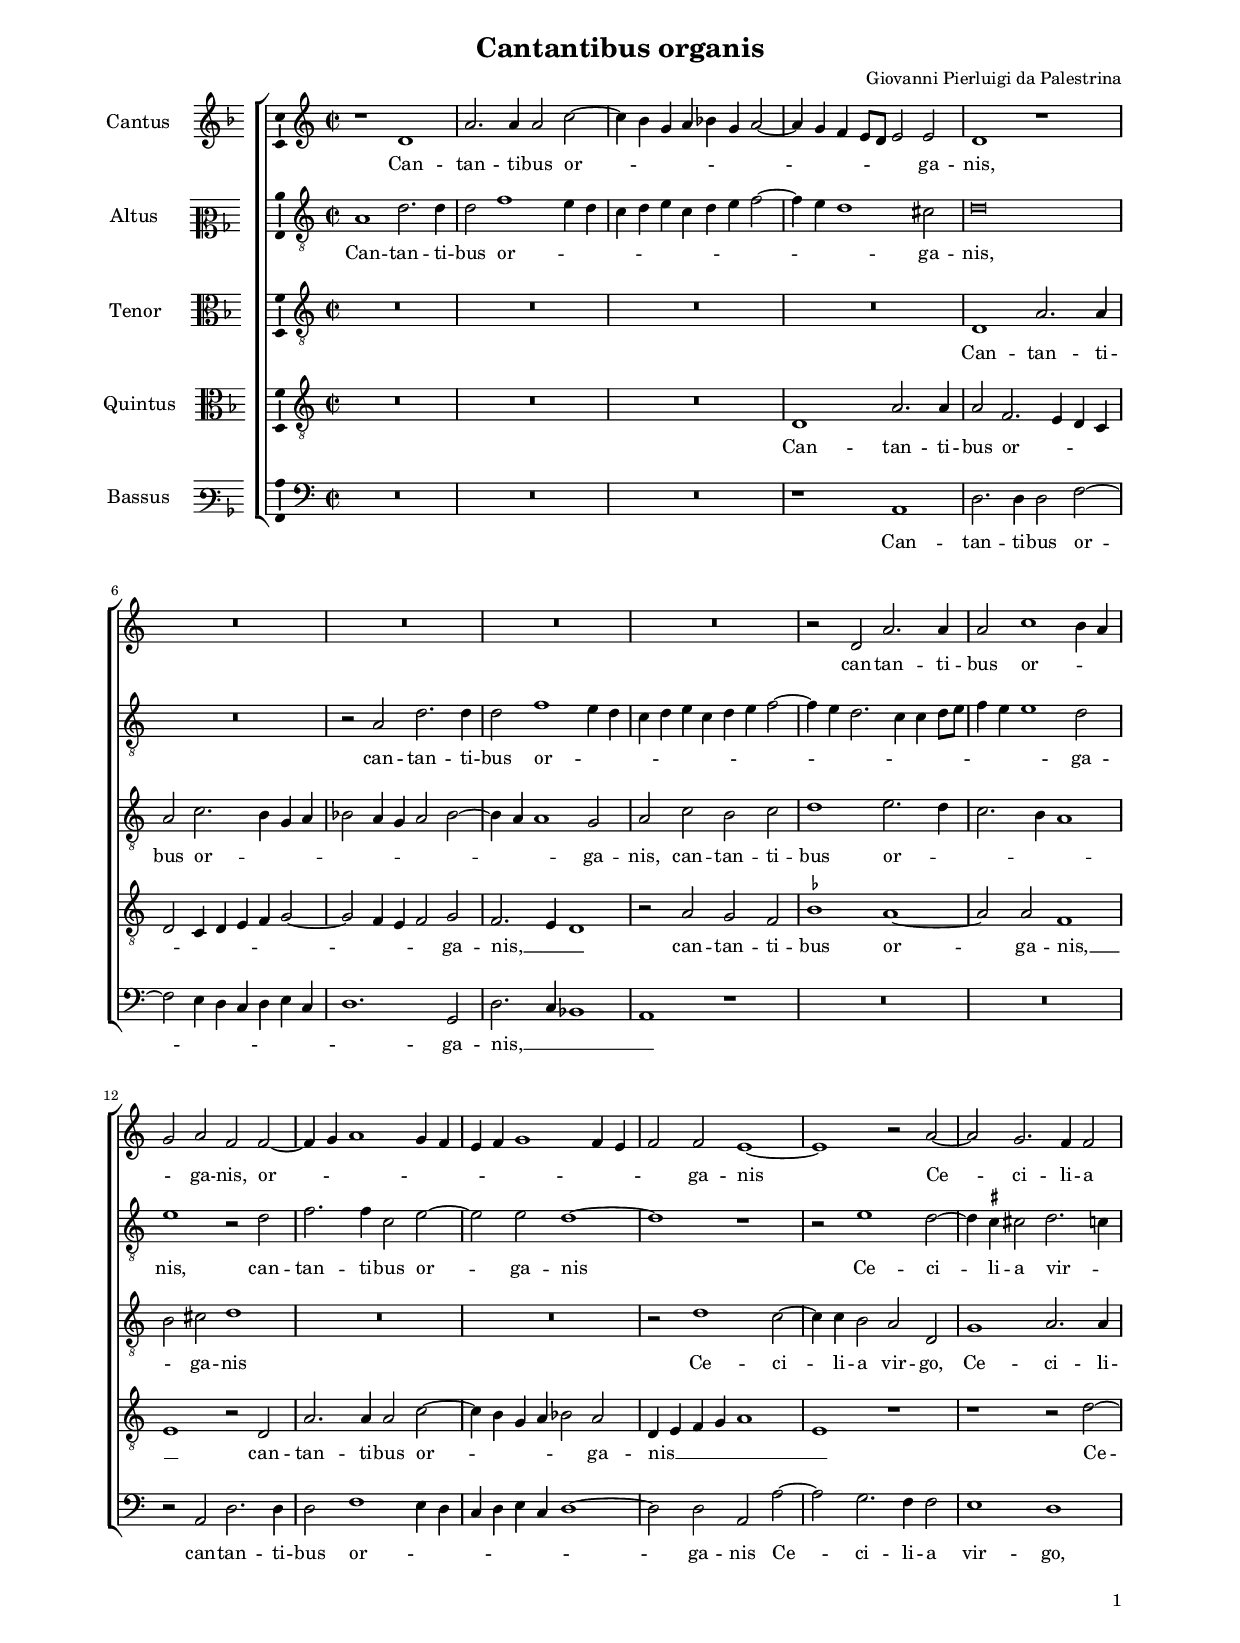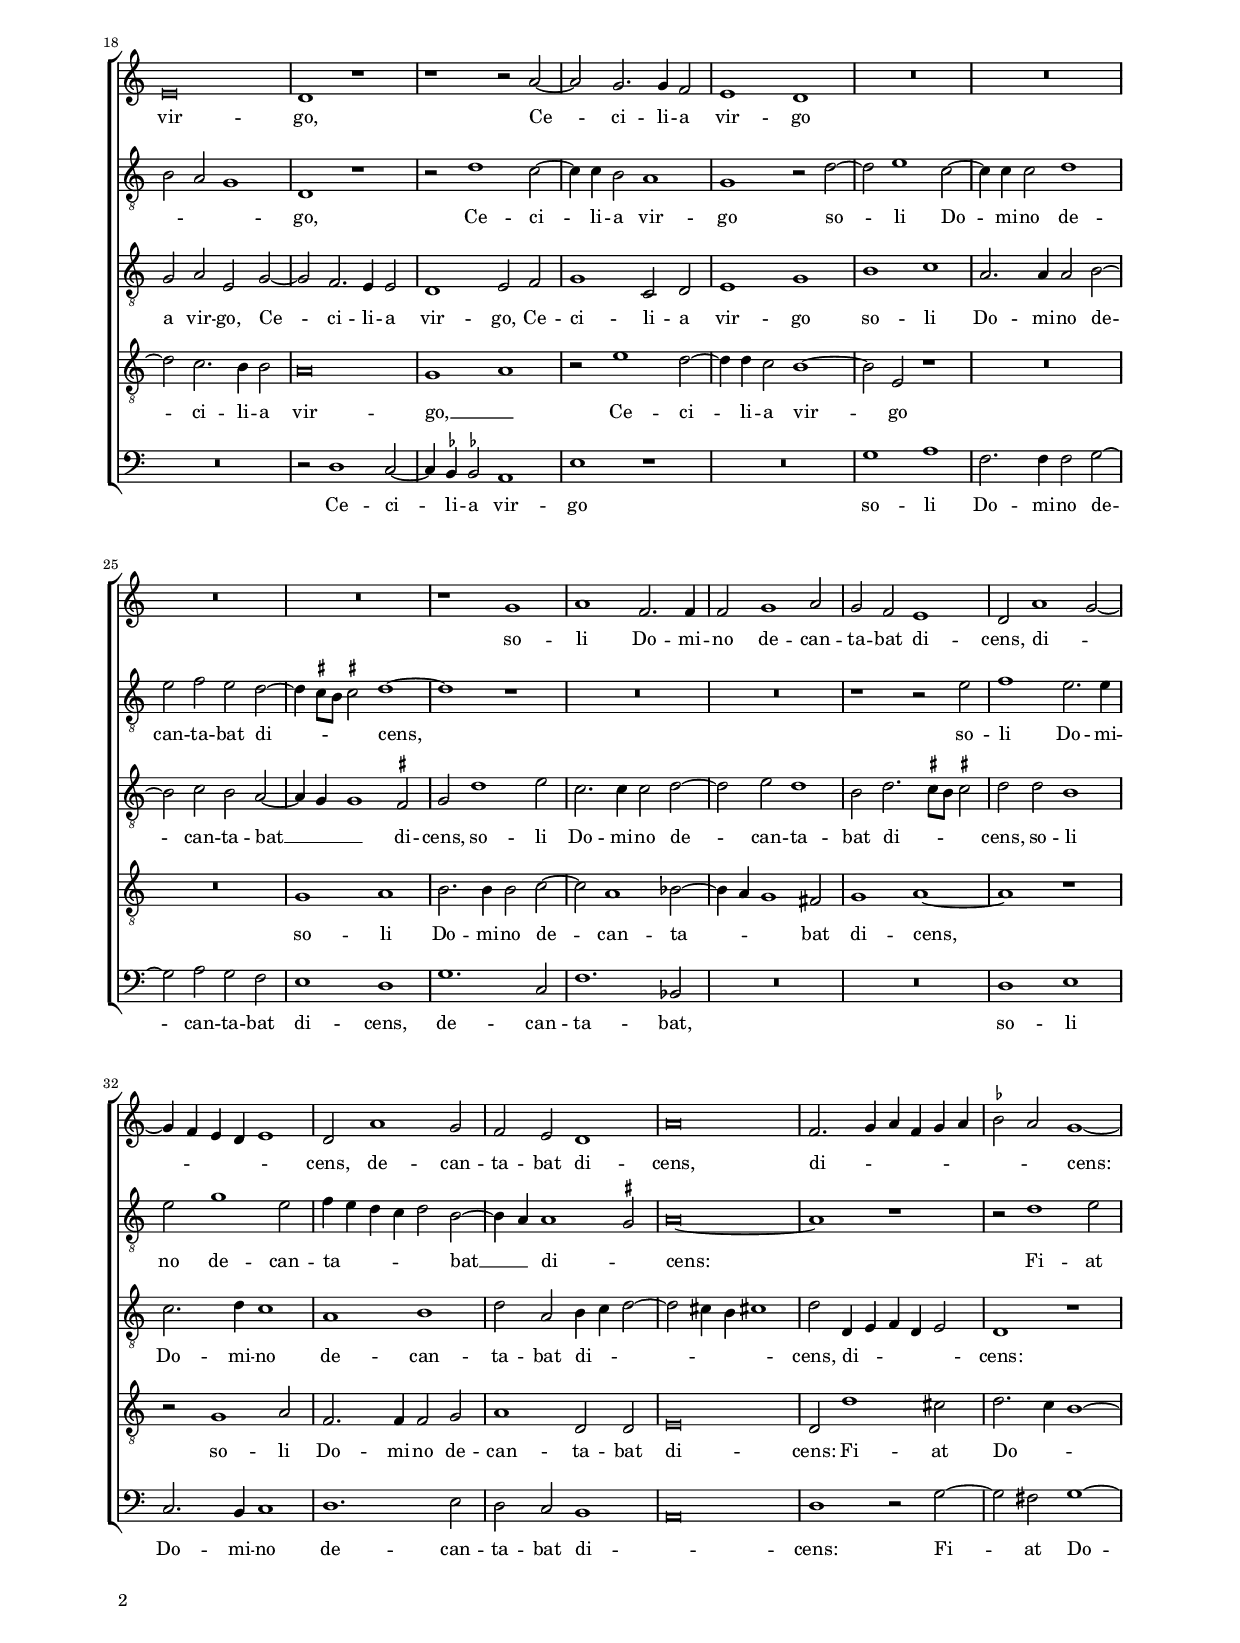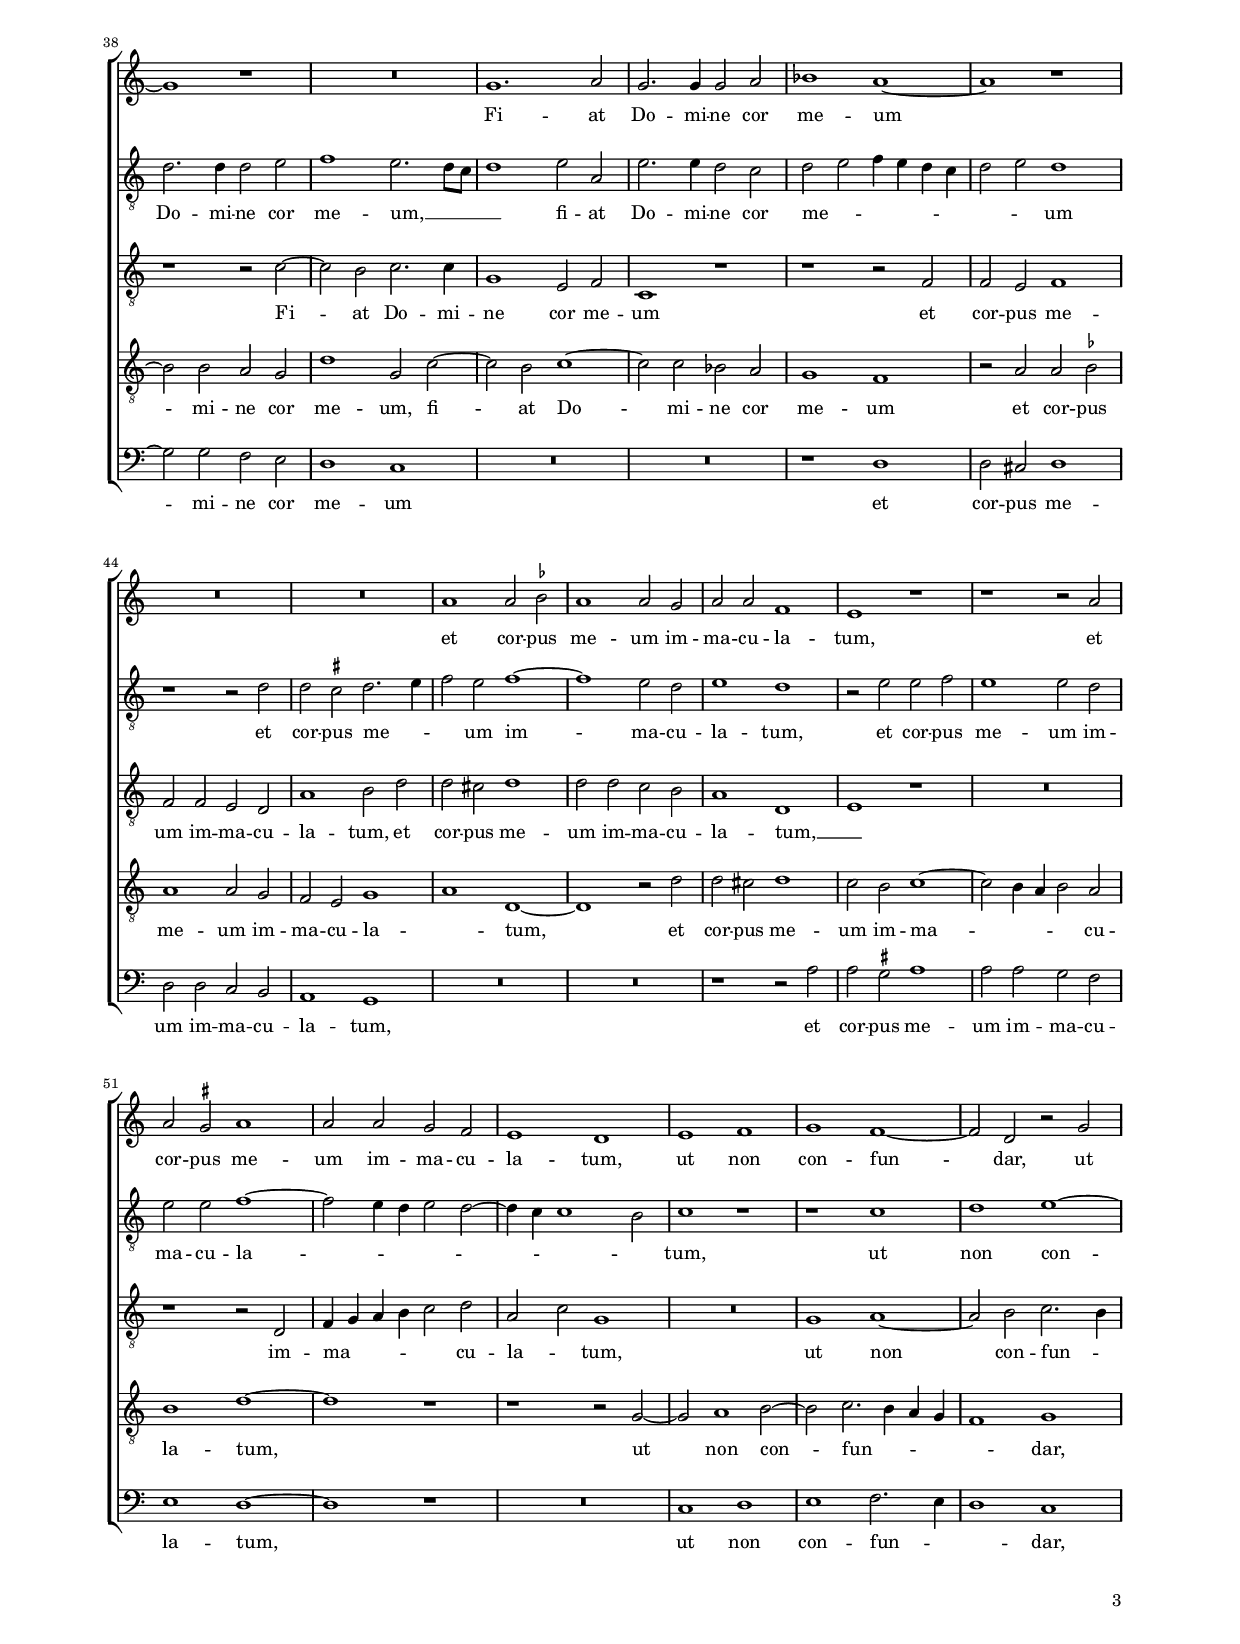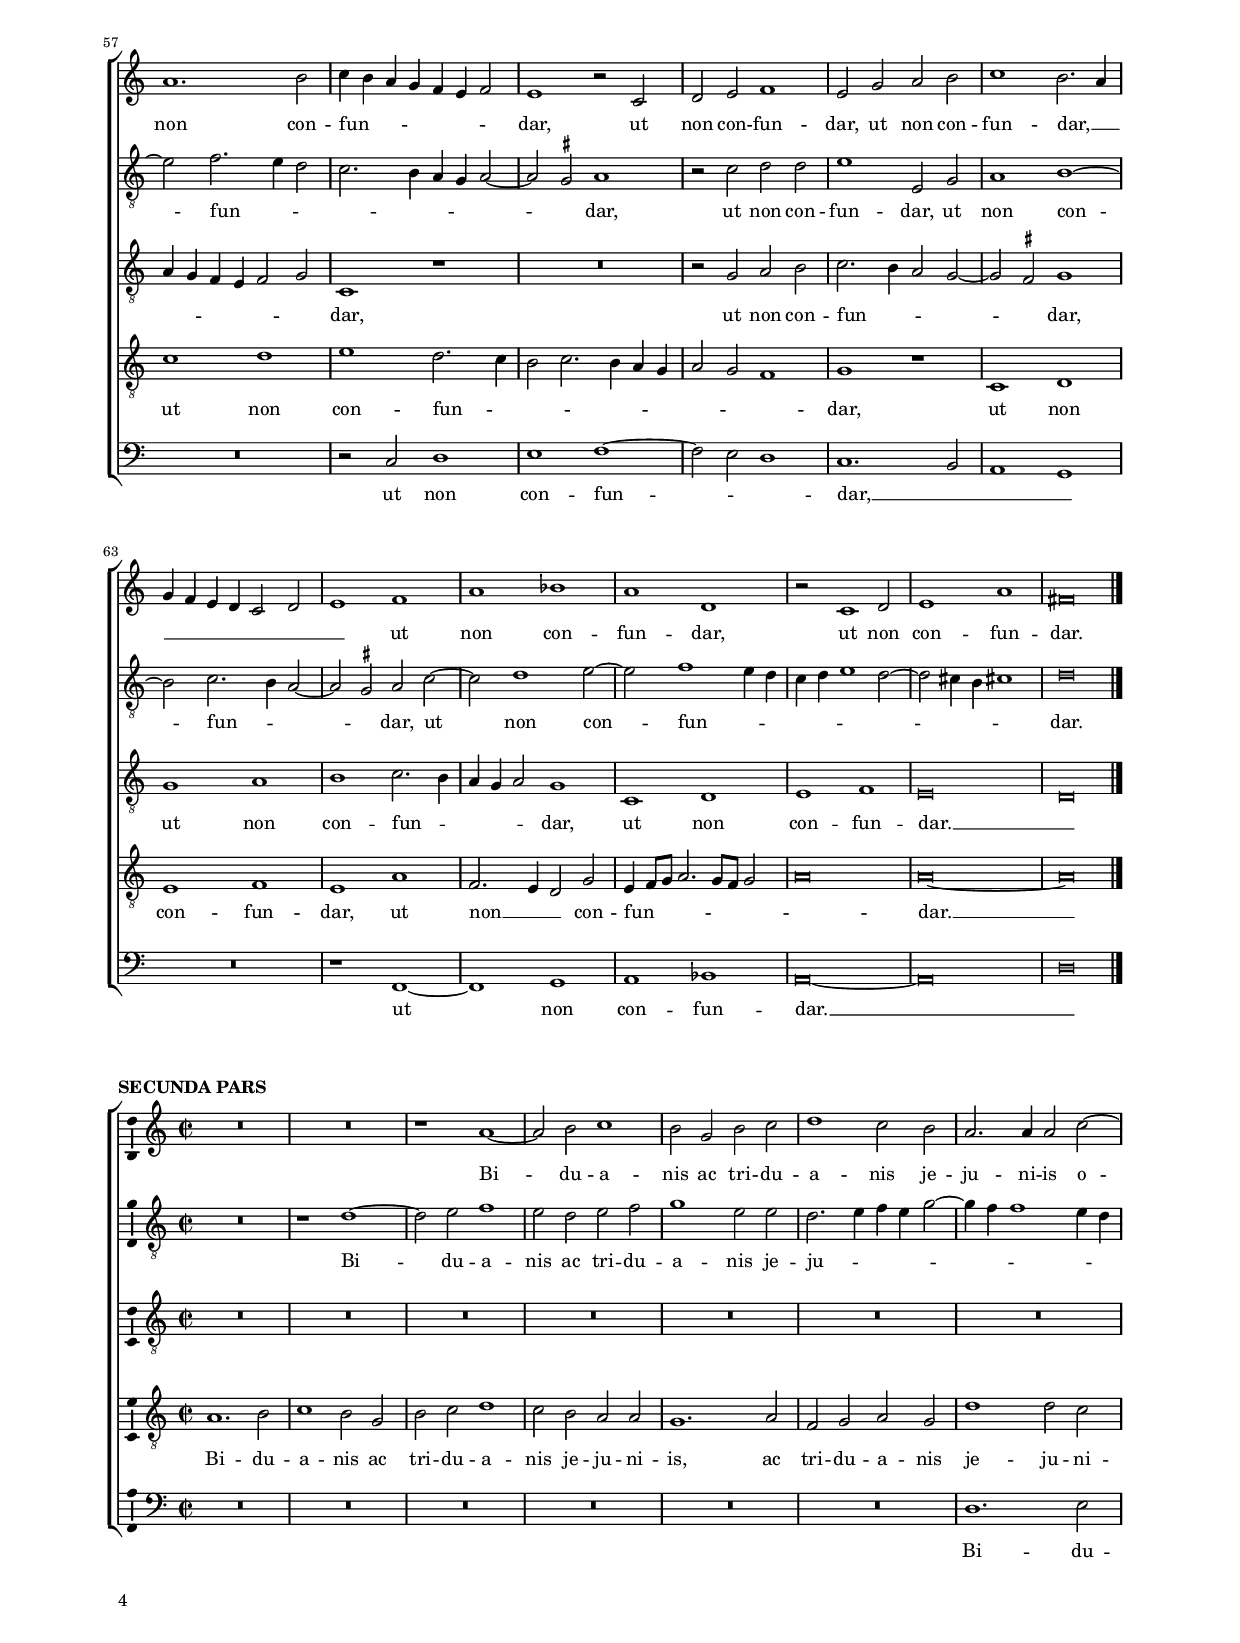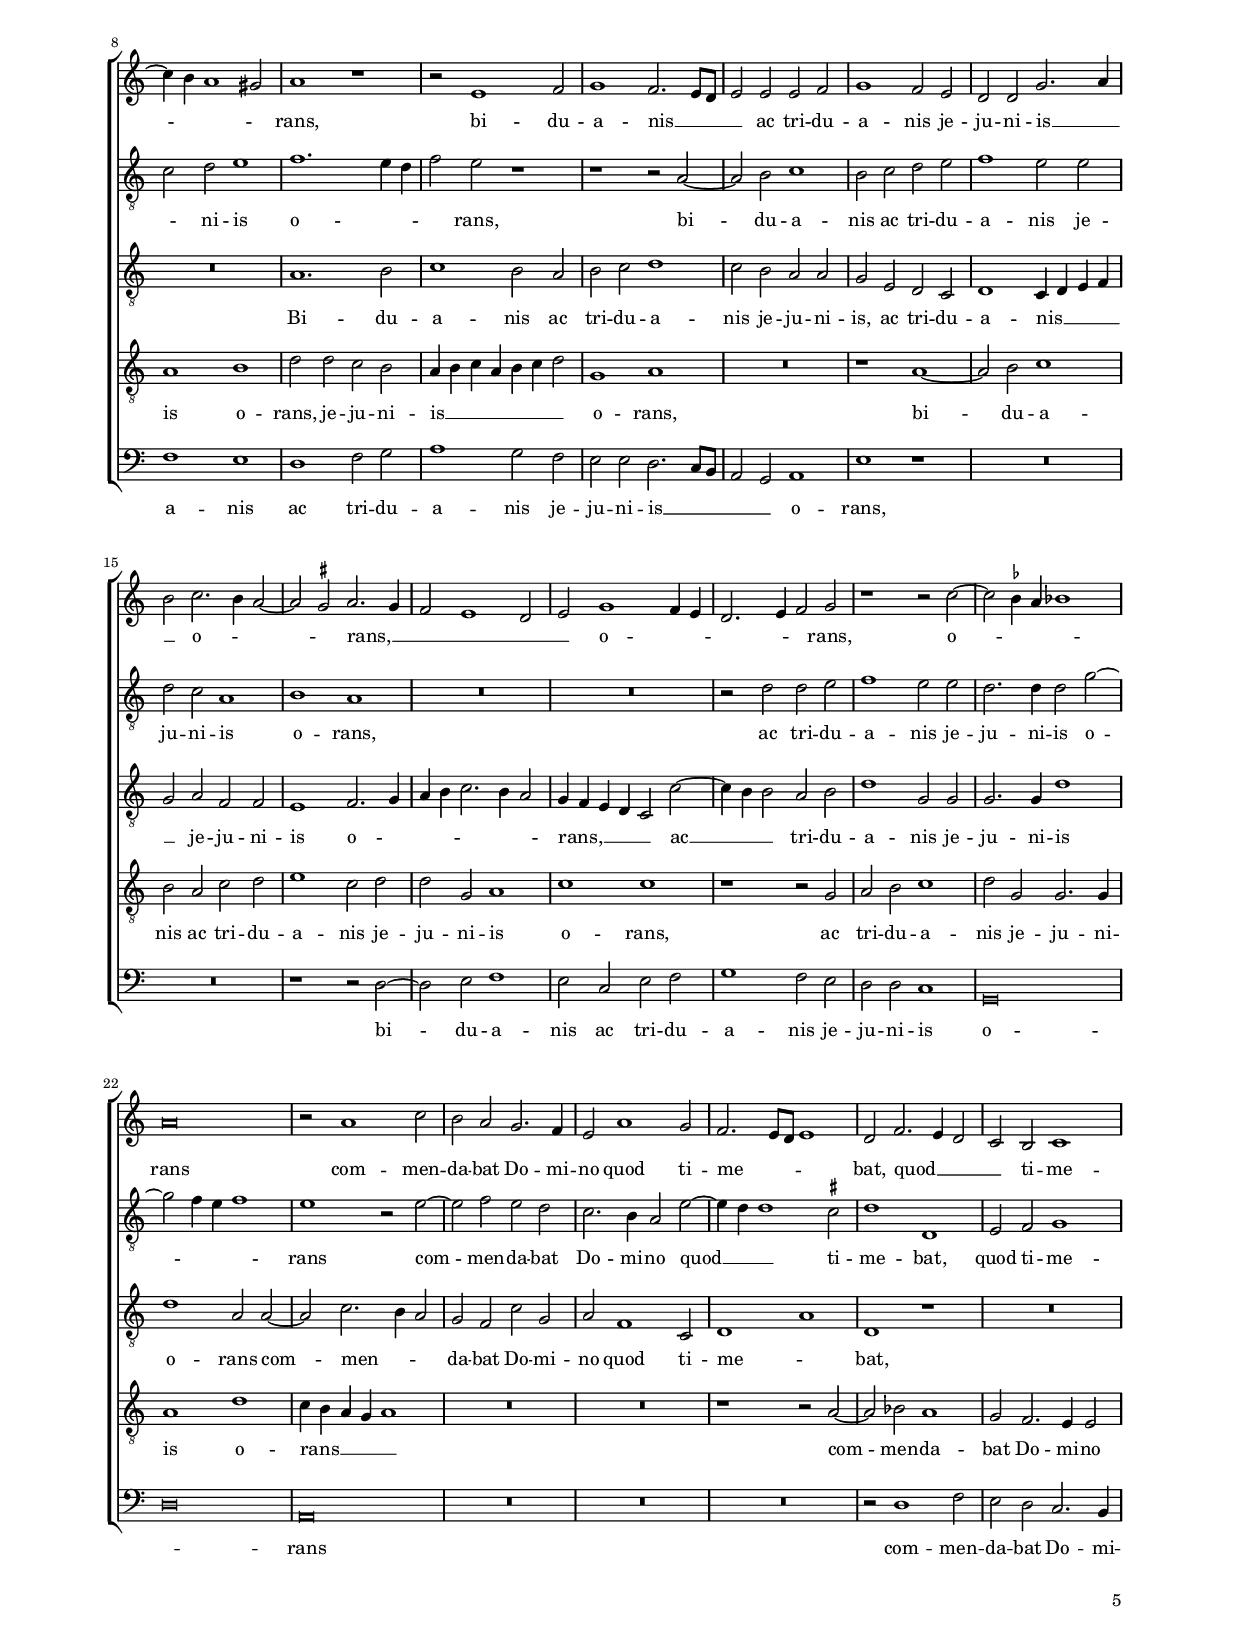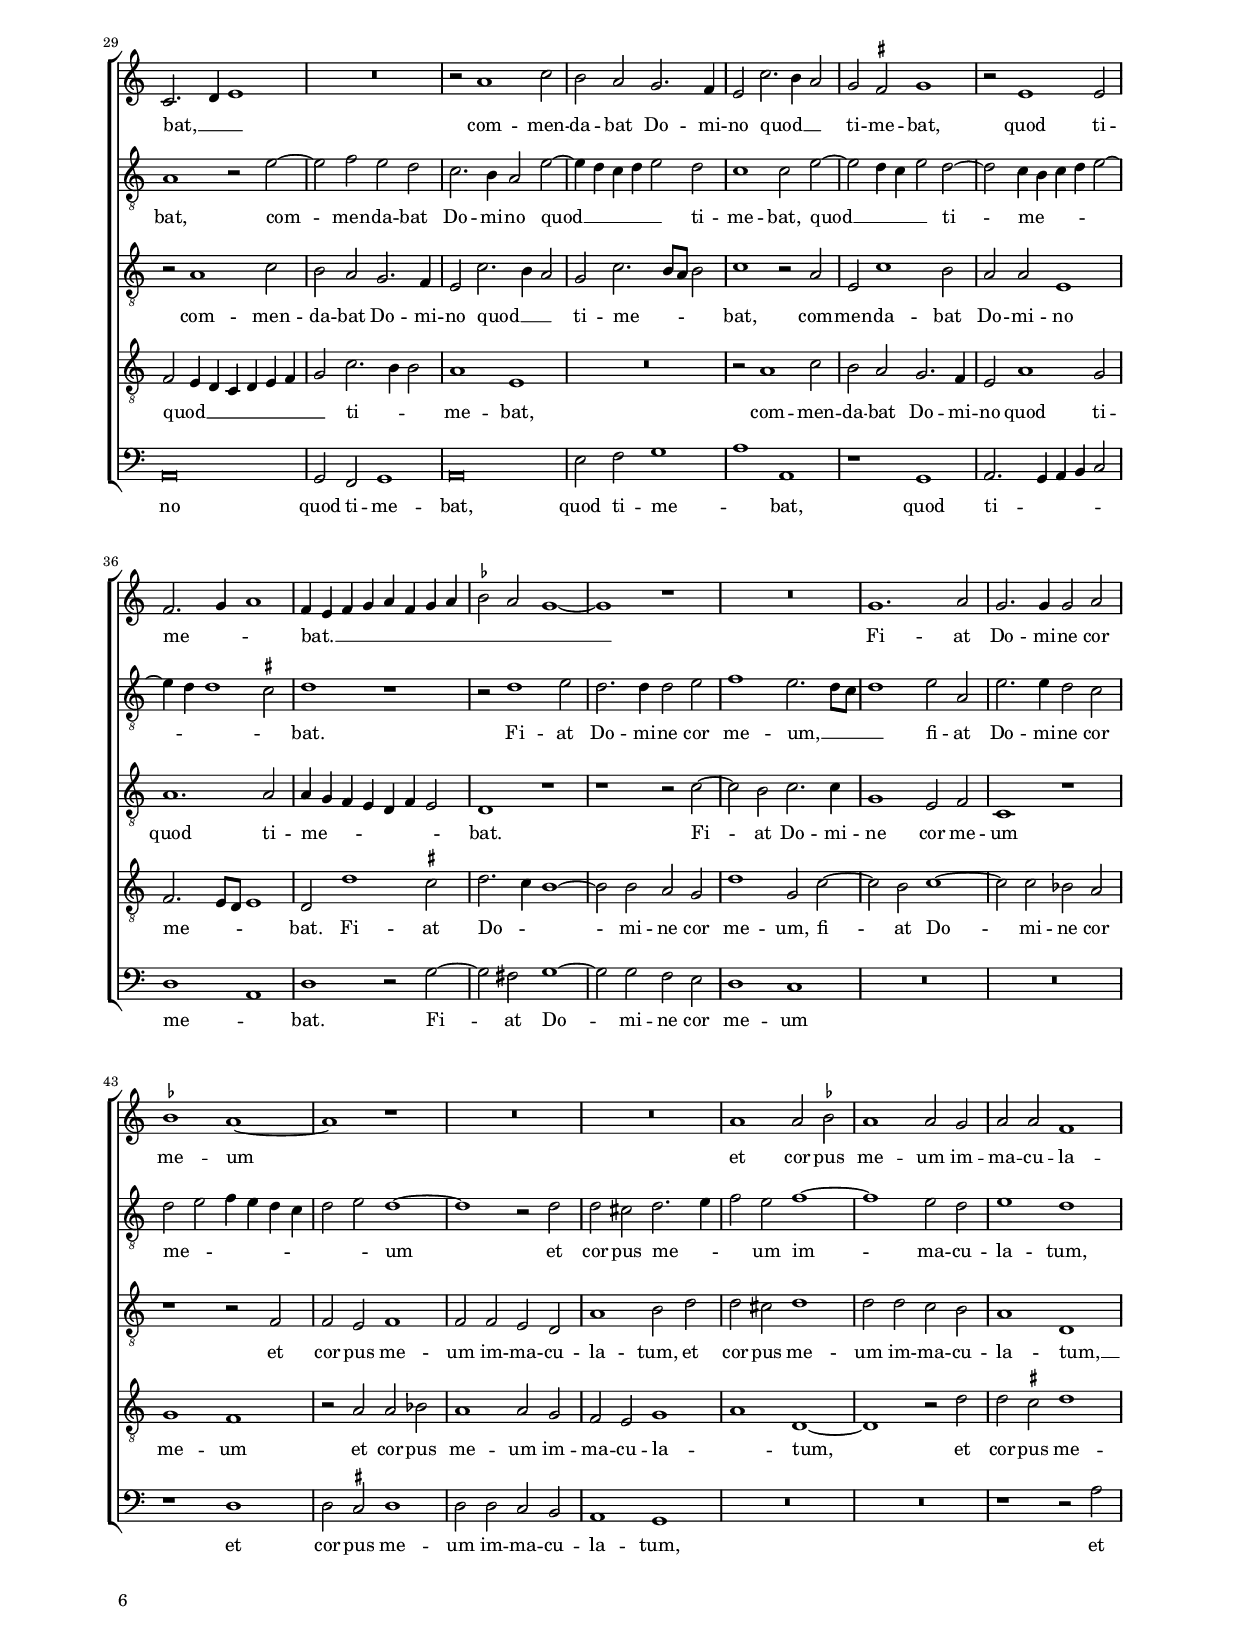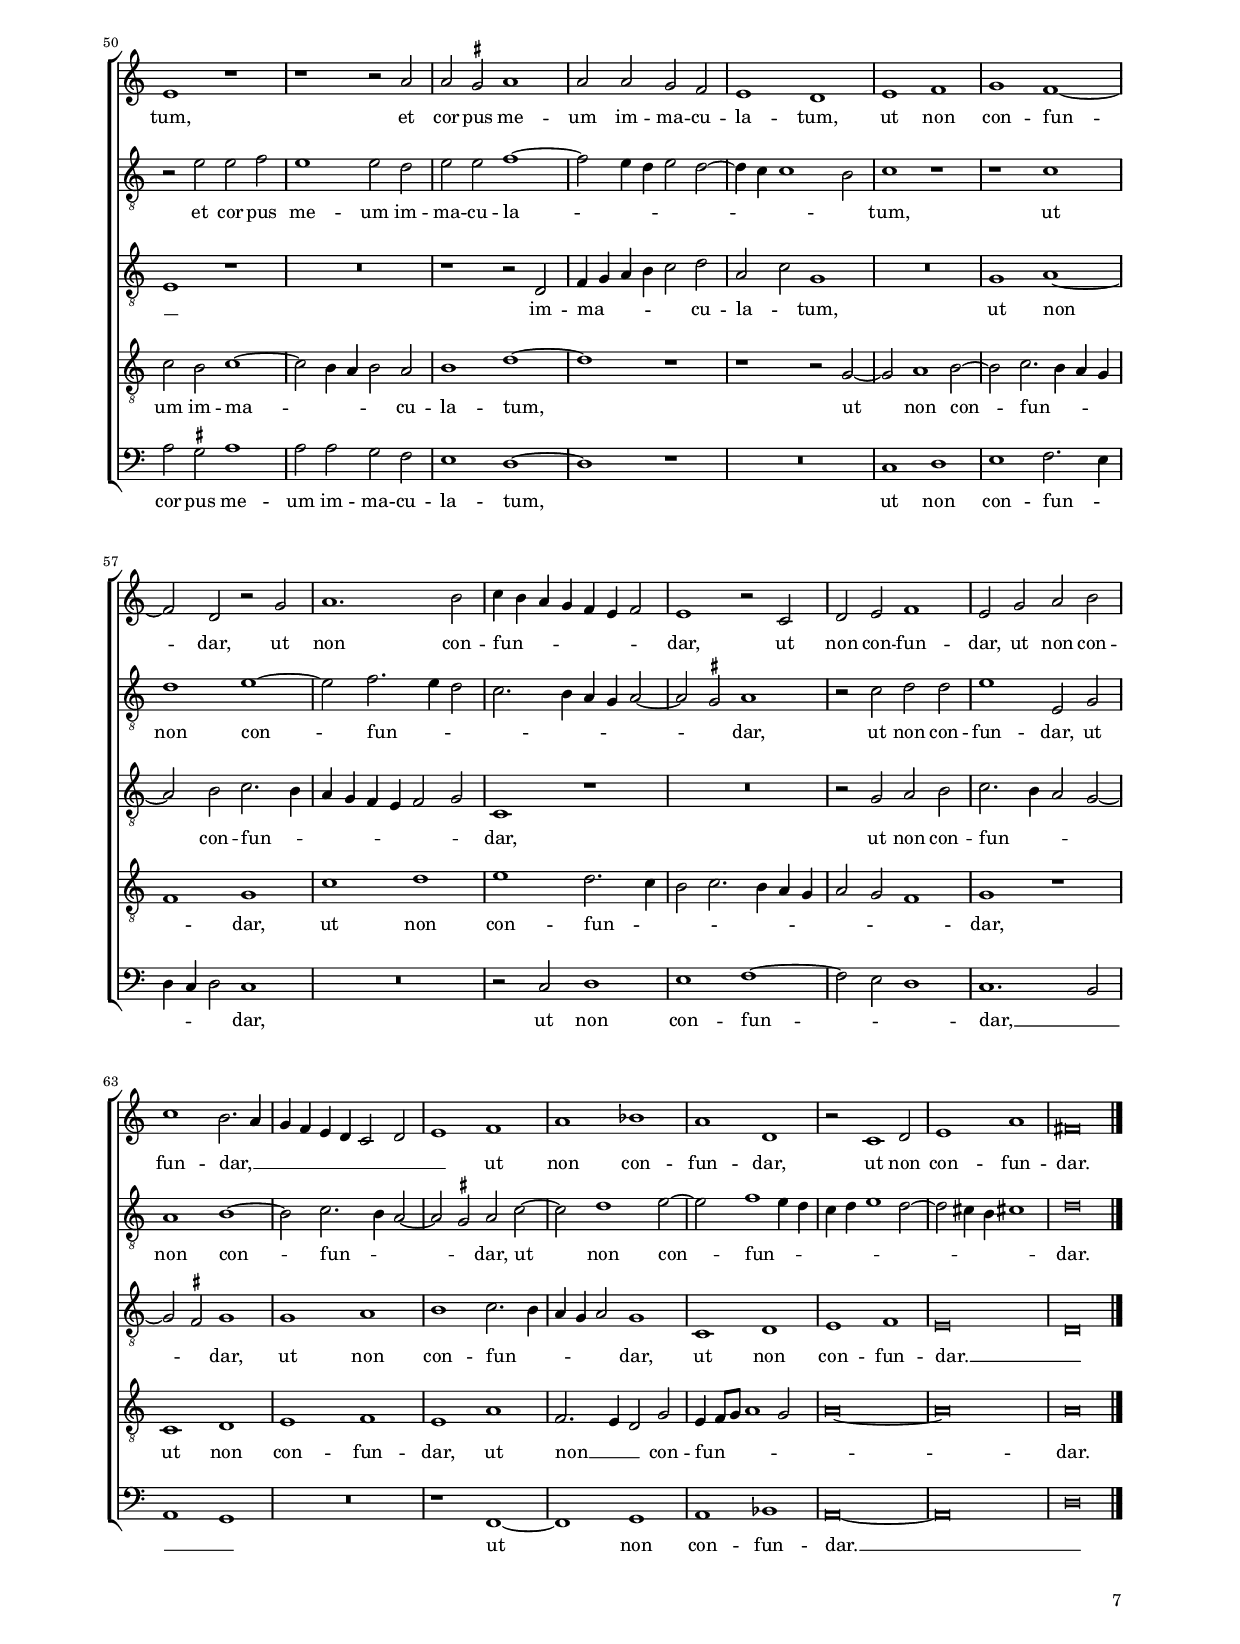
\header
{
  title="Cantantibus organis"
  composer="Giovanni Pierluigi da Palestrina"
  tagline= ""
}

\version "2.20.0"
\language deutsch
#(set-global-staff-size 15)
% #(set-default-paper-size "letter")
#(ly:set-option 'point-and-click #f)

	
	ficta = { \once \set suggestAccidentals = ##t }
	
	forget = #(define-music-function (music) (ly:music?) #{
		\accidentalStyle forget
		$music
		\accidentalStyle default
		#})
	

\paper
	{
	top-margin = 1.8 \cm
	bottom-margin = 1.2 \cm
	left-margin = 2 \cm
	right-margin = 2 \cm
	ragged-bottom = ##f
	ragged-last-bottom = ##t
	print-page-number = ##f
	score-system-spacing = #'((basic-distance . 16) (minimum-distance . 14) (padding . 5) (strechability . 150))
	system-system-spacing = #'((basic-distance . 16) (minimum-distance . 14) (padding . 5) (strechability . 150))
    oddFooterMarkup=\markup   \fill-line { "" \fromproperty #'page:page-number-string }
    evenFooterMarkup=\markup  \fill-line { \fromproperty #'page:page-number-string "" }
    last-bottom-spacing = #'((basic-distance . 12) (minimum-distance . 7) (padding . 4))
	systems-per-page = 3
	page-count = 7
%	min-systems-per-page = 3
	}

global = {
    % \set Staff.autoBeaming = ##f
	\key f \major
	\time 2/2 \set Score.measureLength = #(ly:make-moment 2/1)
    \set Score.tempoHideNote = ##t
    \tempo 2 = 90
    \skip 1*2*69 \bar "|."
	}
	

incipitcantus = \markup { \score {
	{
	\set Staff.instrumentName = \markup { \fontsize #1 "Cantus" }
	\key f \major
	\clef violin
	s4 \bar ""
	}
	\layout  {
	raggedright = ##t
	indent = 1.8 \cm
	line-width = 2.5 \cm
	\context { \Staff \remove Time_signature_engraver }
	\override Staff.Clef.Y-extent = #'(0 . 0)
	}} \hspace #1 }
      
      
incipitaltus = \markup { \score {
	{
	\set Staff.instrumentName = \markup { \fontsize #1 "Altus" }
	\key f \major
	\clef mezzosoprano
	s4 \bar ""
	}
	\layout  {
	raggedright = ##t
	indent = 1.8 \cm
	line-width = 2.5 \cm
	\context { \Staff \remove Time_signature_engraver }
	\override Staff.Clef.Y-extent = #'(0 . 0)
	}} \hspace #1 }


incipittenor = \markup { \score {
	{
	\set Staff.instrumentName = \markup { \fontsize #1 "Tenor" }
	\key f \major
	\clef alto
	s4 \bar ""
	}
	\layout  {
	raggedright = ##t
	indent = 1.8 \cm
	line-width = 2.5 \cm
	\context { \Staff \remove Time_signature_engraver }
	\override Staff.Clef.Y-extent = #'(0 . 0)
	}} \hspace #1 }
      
      
incipitquintus = \markup { \score {
	{
	\set Staff.instrumentName = \markup { \fontsize #1 "Quintus" }
	\key f \major
	\clef alto
	s4 \bar ""
	}
	\layout  {
	raggedright = ##t
	indent = 1.8 \cm
	line-width = 2.5 \cm
	\context { \Staff \remove Time_signature_engraver }
	\override Staff.Clef.Y-extent = #'(0 . 0)
	}} \hspace #1 }
      
      
incipitbassus = \markup { \score {
	{
	\set Staff.instrumentName = \markup { \fontsize #1 "Bassus" }
	\key f \major
	\clef varbaritone
	s4 \bar ""
	}
	\layout  {
	raggedright = ##t
	indent = 1.8 \cm
	line-width = 2.5 \cm
	\context { \Staff \remove Time_signature_engraver }
	\override Staff.Clef.Y-extent = #'(0 . 0)
	}} \hspace #1 }


cantus =  \relative c''
	{
	r1 g
	d'2. d4 d2 f~
	f4 e c d es c d2~
	d4 c b a8 g a2 a
%5
	g1 r |
	R\breve
	R\breve
	R\breve
	R\breve
%10
	r2 g d'2. d4 |
	d2 f1 e4 d
	c2 d b b~
	b4 c d1 c4 b
	a4 b c1 b4 a
%15
	b2 b a1~ |
	a1 r2 d~
	d2 c2. b4 b2
	a\breve
	g1 r
%20
	r1 r2 d'~ |
    d2 c2. c4 b2
    a1 g
    R\breve
	R\breve
%25
    R\breve
	R\breve
	r1 c
    d1 b2. b4 
    b2 c1 d2
%30
    c2 b a1 |
    g2 d'1 c2~
    c4 b4 a g a1
    g2 d'1 c2
    b2 a g1 |
%35
    d'\breve |
    b2. c4 d4 b c d
    \ficta es2 d c1~
	c1 r
	R\breve
%40
    c1. d2 |
    c2. c4 c2 d
    es1 d~
    d1 r
	R\breve |
%45
    R\breve |
    d1 d2 \ficta es
    d1 d2 c
    d2 d b1
    a1 r
%50
    r1 r2 d |
    d2 \ficta cis d1
    d2 d c2 b
    a1 g
    a1 b
%55
    c1 b~ |
    b2 g r c
    d1. e2
    f4 e d c b a b2
	a1 r2 f
%60
    g2 a b1 |
    a2 c d e
	f1 e2. d4
	c4 b a g  f2 g
	a1 b
%65
    d1 es1 |
    d1 g,
    r2 f1 g2
    a1 d |
	h\breve |
	}


altus =  \relative c'
    {
	d1 g2. g4
	g2 b1 a4 g
	f4 g a f g a b2~
	b4 a g1 fis2
%5
	g\breve |
	R\breve
	r2 d g2. g4
	g2 b1 a4 g
	f4 g a f g a b2~
%10
	b4 a g2. f4 f g8 a |
	b4 a a1 g2
	a1 r2 g
	b2. b4 f2 a~
	a2 a g1~
%15
	g1 r |
	r2 a1 g2~
	g4 \ficta fis fis!2 g2. f4
	e2 d c1
	g1 r
%20
	r2 g'1 f2~ |
	f4 f e2 d1
	c1 r2 g'~
	g2 a1 f2~
	f4 f f2 g1
%25
	a2 b a g~ |
	g4 \ficta fis8 e \ficta fis!2 g1~
	g1 r
	R\breve
	R\breve
%30
	r1 r2 a |
	b1 a2. a4
	a2 c1 a2
	b4 a g f g2 e~
	e4 d d1 \ficta cis2
%35
	d\breve~ |
	d1 r
	r2 g1 a2
	g2. g4 g2 a
	b1 a2. g8 f
%40
	g1 a2 d, |
	a'2. a4 g2 f
	g2 a b4 a g f
	g2 a g1
	r1 r2 g
%45
	g2 \ficta fis g2. a4 |
	b2 a b1~
	b1 a2 g
	a1 g
	r2 a a b
%50
	a1 a2 g |
	a2 a b1~
	b2 a4 g a2 g~
	g4 f f1 e2
	f1 r
%55
	r1 f |
	g1 a~
	a2 b2. a4 g2
	f2. e4 d c d2~
	d2 \ficta cis d1
%60
	r2 f g g |
	a1 a,2 c
	d1 e~
	e2 f2. e4 d2~
	d2 \ficta cis d f~
%65
	f2 g1 a2~ |
	a2 b1 a4 g
	f4 g a1 g2~
	g2 fis4 e fis!1
	g\breve |
	}


tenor =  \relative c'
	{
	R\breve
	R\breve
	R\breve
	R\breve
%5
	g1 d'2. d4 |
	d2 f2. e4 c d
	es2 d4 c d2 es~
	es4 d d1 c2
	d2 f e f
%10
	g1 a2. g4 |
	f2. e4 d1
	e2 fis g1
	R\breve
	R\breve
%15
	r2 g1 f2~ |
	f4 f e2 d g,
	c1 d2. d4
	c2 d a c~
	c2 b2. a4 a2
%20
	g1 a2 b |
	c1 f,2 g
	a1 c
	e1 f
	d2. d4 d2 e~
%25
	e2 f e d~ |
	d4 c c1 \ficta h2
	c2 g'1 a2
	f2. f4 f2 g~
	g2 a g1
%30
	e2 g2. \ficta fis8 e \ficta fis!2 |
	g2 g e1
	f2. g4 f1
	d1 e
	g2 d e4 f g2~
%35
	g2 fis4 e fis!1 |
	g2 g,4 a b g a2
	g1 r
	r1 r2 f'~
	f2 e f2. f4
%40
	c1 a2 b |
	f1 r
	r1 r2 b
	b2 a b1
	b2 b a g
%45
	d'1 e2 g |
	g2 fis g1
	g2 g f e
	d1 g,
	a1 r
%50
	R\breve |
	r1 r2 g
	b4 c d e f2 g
	d2 f c1
	R\breve
%55
	c1 d~ |
	d2 e f2. e4
	d4 c b a b2 c
	f,1 r
	R\breve
%60
	r2 c' d e |
	f2. e4 d2 c~
	c2 \ficta h c1
	c1 d
	e1 f2. e4
%65
	d4 c d2 c1 |
	f,1 g
	a1 b
	a\breve
	g\breve |
	}


quintus  =  \relative c'
	{
	R\breve
	R\breve
	R\breve
	g1 d'2. d4
%5
	d2 b2. a4 g f |
	g2 f4 g a b c2~
	c2 b4 a b2 c
	b2. a4 g1
	r2 d' c b
%10
	\ficta es1 d~ |
	d2 d b1
	a1 r2 g
	d'2. d4 d2 f~
	f4 e c d es2 d
%15
	g,4 a b c d1 |
	a1 r
	r1 r2 g'~
	g2 f2. e4 e2
	d\breve
%20
	c1 d |
	r2 a'1 g2~
	g4 g f2 e1~
	e2 a, r1
	R\breve
%25
	R\breve |
	c1 d
	e2. e4 e2 f~
	f2 d1 es2~
	es4 d c1 h2
%30
	c1 d~ |
	d1 r
	r2 c1 d2
	b2. b4 b2 c
	d1 g,2 g
%35
	a\breve |
	g2 g'1 fis2
	g2. f4 e1~
	e2 e d c
	g'1 c,2 f~
%40
	f2 e f1~ |
	f2 f es d
	c1 b
	r2 d d \ficta es
	d1 d2 c
%45
	b2 a c1 |
	d1 g,~
    g1 r2 g'
	g2 fis g1
	f2 e f1~
%50
	f2 e4 d e2 d |
	e1 g~
	g1 r
	r1 r2 c,~
	c2 d1 e2~
%55
	e2 f2. e4 d c |
	b1 c
	f1 g
	a1 g2. f4
	e2 f2. e4 d c
%60
	d2 c b1 |
	c1 r
	f,1 g
	a1 b
	a1 d
%65
	b2. a4 g2 c |
	a4 b8 c d2. c8 b c2
	d\breve
	d\breve~
	d\breve |
	}


bassus  =  \relative c
	{
	R\breve
	R\breve
	R\breve
	r1 d
%5
	g2. g4 g2 b~ |
	b2 a4 g f g a f
	g1. c,2
	g'2. f4 es1
	d1 r
%10
	R\breve |
	R\breve
	r2 d g2. g4
	g2 b1 a4 g
	f4 g a f g1~
%15
	g2 g d d'~ |
	d2 c2. b4 b2
	a1 g
	R\breve
	r2 g1 f2~
%20
	f4 \ficta es \ficta es!2 d1 |
	a'1 r
	R\breve
	c1 d
	b2. b4 b2 c~
%25
	c2 d c b |
	a1 g
	c1. f,2
	b1. es,2
	R\breve
%30
	R\breve |
	g1 a
	f2. e4 f1
	g1. a2
	g2 f e1
%35
	d\breve |
	g1 r2 c~
	c2 h c1~
	c2 c b a
	g1 f
%40
	R\breve |
	R\breve
	r1 g
	g2 fis g1
	g2 g f e
%45
	d1 c |
	R\breve
	R\breve
	r1 r2 d'
	d2 \ficta cis d1
%50
	d2 d c b |
	a1 g~
	g1 r
	R\breve
	f1 g
%55
	a1 b2. a4 |
	g1 f
	R\breve
	r2 f g1
	a1 b~
%60
	b2 a g1 |
	f1. e2
	d1 c
	R\breve
	r1 b~
%65
	b1 c |
	d1 es
	d\breve~
	d\breve
	g\breve |
	}


lyricscantus = \lyricmode {
	Can -- tan -- ti -- bus or -- _ _ _ _ _ _ _ _ _ _ _ ga -- nis,
    can -- tan -- ti -- bus or -- _ _ _ ga -- nis,
    or -- _ _ _ _ _ _ _ _ _ _ ga -- nis
    Ce -- ci -- li -- a vir -- go,
    Ce -- ci -- li -- a vir -- go
    so -- li Do -- mi -- no
    de -- can -- ta -- bat di -- cens,
    di -- _ _ _ _ _ cens,
    de -- can -- ta -- bat di -- cens,
    di -- _ _ _ _ _ _ _ cens:
    Fi -- at Do -- mi -- ne cor me -- um
    et cor -- pus me -- um im -- ma -- cu -- la -- tum,
    et cor -- pus me -- um im -- ma -- cu -- la -- tum,
    ut non con -- fun -- dar,
    ut non con -- fun -- _ _ _ _ _ _ dar,
    ut non con -- fun -- dar,
    ut non con -- fun -- dar, __ _ _ _ _ _ _ _ _
    ut non con -- fun -- dar,
    ut non con -- fun -- dar.
	}


lyricsaltus = \lyricmode {
	Can -- tan -- ti -- bus or -- _ _ _ _ _ _ _ _ _ _ _ ga -- nis,
    can -- tan -- ti -- bus or -- _ _ _ _ _ _ _ _ _ _ _ _ _ _ _ _ _ _ ga -- nis,
    can -- tan -- ti -- bus or -- ga -- nis
    Ce -- ci -- li -- a vir -- _ _ _ _ go,
    Ce -- ci -- li -- a vir -- go
    so -- li Do -- mi -- no
    de -- can -- ta -- bat di -- _ _ _ cens,
    so -- li Do -- mi -- no de -- can -- ta -- _ _ _ _ bat __ _ di -- _ cens:
    Fi -- at Do -- mi -- ne cor me -- um, __ _ _ _
    fi -- at Do -- mi -- ne cor me -- _ _ _ _ _ _ _ um
    et cor -- pus me -- _ _ um im -- ma -- cu -- la -- tum,
    et cor -- pus me -- um im -- ma -- cu -- la -- _ _ _ _ _ _ _ tum,
    ut non con -- fun -- _ _ _ _ _ _ _ _ dar,
    ut non con -- fun -- dar,
    ut non con -- fun -- _ _ _ dar,
    ut non con -- fun -- _ _ _ _ _ _ _ _ _ dar.
	}


lyricstenor = \lyricmode {
	Can -- tan -- ti -- bus or -- _ _ _ _ _ _ _ _ _ _ ga -- nis,
    can -- tan -- ti -- bus or -- _ _ _ _ _ ga -- nis
    Ce -- ci -- li -- a vir -- go,
    Ce -- ci -- li -- a vir -- go,
    Ce -- ci -- li -- a vir -- go,
    Ce -- ci -- li -- a vir -- go
    so -- li Do -- mi -- no
    de -- can -- ta -- bat __ _ _ di -- cens,
    so -- li Do -- mi -- no de -- can -- ta -- bat di -- _ _ _ cens,
    so -- li Do -- mi -- no de -- can -- ta -- bat di -- _ _ _ _ _ cens,
    di -- _ _ _ _ cens:
    Fi -- at Do -- mi -- ne cor me -- um
    et cor -- pus me -- um im -- ma -- cu -- la -- tum,
    et cor -- pus me -- um im -- ma -- cu -- la -- tum, __ _
    im -- ma -- _ _ _ _ cu -- la -- _ tum,
    ut non con -- fun -- _ _ _ _ _ _ _ dar,
    ut non con -- fun -- _ _ _ _ dar,
    ut non con -- fun -- _ _ _ _ dar,
    ut non con -- fun -- dar. __ _
	}


lyricsquintus = \lyricmode {
	Can -- tan -- ti -- bus or -- _ _ _ _ _ _ _ _ _ _ _ _ ga -- nis, __ _ _
    can -- tan -- ti -- bus or -- ga -- nis, __ _
    can -- tan -- ti -- bus or -- _ _ _ _ ga -- nis __ _ _ _ _ _
    Ce -- ci -- li -- a vir -- go, __ _
    Ce -- ci -- li -- a vir -- go
    so -- li Do -- mi -- no
    de -- can -- ta -- _ _ bat di -- cens,
    so -- li Do -- mi -- no
    de -- can -- ta -- bat di -- cens:
    Fi -- at Do -- _ _ mi -- ne cor me -- um,
    fi -- at Do -- mi -- ne cor me -- um
    et cor -- pus me -- um im -- ma -- cu -- la -- _ tum,
    et cor -- pus me -- um im -- ma -- _ _ _ cu -- la -- tum,
    ut non con -- fun -- _ _ _ _ dar,
    ut non con -- fun -- _ _ _ _ _ _ _ _ _ dar,
    ut non con -- fun -- dar,
    ut non __ _ _ con -- fun -- _ _ _ _ _ _ _ dar. __
	}


lyricsbassus = \lyricmode {
	Can -- tan -- ti -- bus or -- _ _ _ _ _ _ _ ga -- nis, __ _ _ _
    can -- tan -- ti -- bus or -- _ _ _ _ _ _ _ ga -- nis
    Ce -- ci -- li -- a vir -- go,
    Ce -- ci -- li -- a vir -- go
    so -- li Do -- mi -- no
    de -- can -- ta -- bat di -- cens,
    de -- can -- ta -- bat,
    so -- li Do -- mi -- no de -- can -- ta -- bat di -- _ cens:
    Fi -- at Do -- mi -- ne cor me -- um
    et cor -- pus me -- um im -- ma -- cu -- la -- tum,
    et cor -- pus me -- um im -- ma -- cu -- la -- tum,
    ut non con -- fun -- _ _ dar,
    ut non con -- fun -- _ _ dar, __ _ _ _
    ut non con -- fun -- dar. __ _
	}


\score
{  
	\transpose c g, {
	\new ChoirStaff \with { \override StaffGrouper.staff-staff-spacing.basic-distance = #12 }
	<<

	\new Staff << \global
	\new Voice="v1" {
		\set Staff.instrumentName=\incipitcantus
		\set Staff.midiInstrument = "reed organ"
		\clef violin
		\cantus }
	\new Lyrics \lyricsto "v1" {\lyricscantus }
	>>


	\new Staff << \global
	\new Voice="v2" {
		\set Staff.instrumentName=\incipitaltus
		\set Staff.midiInstrument = "reed organ"
                \clef "G_8"
		\altus}
	\new Lyrics \lyricsto "v2" {\lyricsaltus }
	>>


	\new Staff << \global
	\new Voice="v3" {
		\set Staff.instrumentName=\incipittenor
		\set Staff.midiInstrument = "reed organ"
		\clef "G_8"
		\tenor }
	\new Lyrics \lyricsto "v3" {\lyricstenor }
	>>


	\new Staff << \global
	\new Voice="v5" {
		\set Staff.instrumentName=\incipitquintus
		\set Staff.midiInstrument = "reed organ"
		\clef "G_8"
		\quintus}
	\new Lyrics \lyricsto "v5" {\lyricsquintus }
	>>


	\new Staff << \global
	\new Voice="v4" {
		\set Staff.instrumentName=\incipitbassus
		\set Staff.midiInstrument = "reed organ"
		\clef bass
		\bassus }
	\new Lyrics \lyricsto "v4" {\lyricsbassus}
	>>

	>>
	} % transpose

	\layout
	{
	indent = 2.5 \cm
	\context { \Staff \override TimeSignature.break-visibility = #end-of-line-invisible }
	\context { \Lyrics \override VerticalAxisGroup.nonstaff-relatedstaff-spacing.padding = #1.4 }
%	\context { \Lyrics \override LyricText.font-size = #1 }
	\context { \Staff \consists "Ambitus_engraver" }
	\context { \Score \override BarNumber.padding = #2 }
	\context { \Voice \override NoteHead.style = #'baroque }
	}


\midi
	{
	}

}

%%%%%%%%%%%%%%%%%%%%  SECUNDA PARS %%%%%%%%%%%%%%%%%%%%


global = {
	\key f \major
	\time 2/2 \set Score.measureLength = #(ly:make-moment 2/1)
    \set Score.tempoHideNote = ##t
    \tempo 2 = 90
    \skip 1*2*70 \bar "|."
	}


cantus =  \relative c''
	{
    R\breve  
	R\breve
	r1 d~
	d2 e f1
%5
	e2 c e f |
	g1 f2 e
	d2. d4 d2 f~
	f4 e d1 cis2
	d1 r
%10
	r2 a1 b2 |
	c1 b2. a8 g
	a2 a a b
	c1 b2 a
	g2 g c2. d4
%15
	e2 f2. e4 d2~ |
	d2 \ficta cis d2. \forget c4
	b2 a1 g2
	a2 c1 b4 a
	g2. a4 b2 c
%20
	r1 r2 f~ |
	f2 \ficta es4 d es!1
	d\breve
	r2 d1 f2
	e2 d c2. b4
%25
	a2 d1 c2 |
	b2. a8 g a1
	g2 b2. a4 g2
	f2 e f1
	f2. g4 a1
%30
	R\breve |
	r2 d1 f2
	e2 d c2. b4
	a2 f'2. e4 d2
	c2 \ficta h c1
%35
	r2 a1 a2 |
	b2. c4 d1
	b4 a b c d b c d
	\ficta es2 d c1~
	c1 r
%40
	R\breve |
	c1. d2
	c2. c4 c2 d
	\ficta es1 d~
	d1 r
%45
	R\breve |
	R\breve
	d1 d2 \ficta es
	d1 d2 c
	d2 d b1
%50
	a1 r |
	r1 r2 d
	d2 \ficta cis d1
	d2 d c b
	a1 g
%55
	a1 b |
	c1 b~
	b2 g r c
	d1. e2
	f4 e d c b a b2
%60
	a1 r2 f |
	g2 a b1
	a2 c d e
	f1 e2. d4
	c4 b a g f2 g
%65
	a1 b |
	d1 es
	d1 g,
	r2 f1 g2
	a1 d
%70
	h\breve |
    }


altus =  \relative c'
    {
	R\breve
	r1 g'~
	g2 a b1
	a2 g a b
%5
	c1 a2 a |
	g2. a4 b a c2~
	c4 b b1 a4 g
	f2 g a1
	b1. a4 g
%10
	b2 a r1 |
	r1 r2 d,~
	d2 e f1
	e2 f g a
	b1 a2 a
%15
	g2 f d1 |
	e1 d
	R\breve
	R\breve
	r2 g g a
%20
	b1 a2 a |
	g2. g4 g2 c~
	c2 b4 a b1
	a1 r2 a~
	a2 b a g
%25
	f2. e4 d2 a'~ |
	a4 g g1 \ficta fis2
	g1 g,
	a2 b c1
	d1 r2 a'~
%30
	a2 b a g |
	f2. e4 d2 a'~
	a4 g f g a2 g
	f1 f2 a~
	a2 g4 f a2 g~
%35
	g2 f4 e f g a2~ |
	a4 g g1 \ficta fis2
	g1 r
	r2 g1 a2
	g2. g4 g2 a
%40
	b1 a2. g8 f |
	g1 a2 d,
	a'2. a4 g2 f
	g2 a b4 a g f
	g2 a g1~
%45
	g1 r2 g |
	g2 fis g2. a4
	b2 a b1~
	b1 a2 g
	a1 g
%50
	r2 a a b |
	a1 a2 g
	a2 a b1~
	b2 a4 g a2 g~
	g4 f f1 e2
%55
	f1 r |
	r1 f
	g1 a~
	a2 b2. a4 g2
	f2. e4 d c d2~
%60
	d2 \ficta cis d1 |
	r2 f g g
	a1 a,2 c
	d1 e~
	e2 f2. e4 d2~
%65
	d2 \ficta cis d f~ |
	f2 g1 a2~
	a2 b1 a4 g
	f4 g a1 g2~
	g2 fis4 e fis!1
%70
	g\breve |
	}


tenor =  \relative c'
	{
	R\breve
	R\breve
	R\breve
	R\breve
%5
	R\breve |
	R\breve
	R\breve
	R\breve
	d1. e2
%10
	f1 e2 d |
	e2 f g1
	f2 e d d
	c2 a g f
	g1 f4 g a b
%15
	c2 d b b |
	a1 b2. c4
	d4 e f2. e4 d2
	c4 b a g f2 f'~
	f4 e e2 d e
%20
	g1 c,2 c |
	c2. c4 g'1
	g1 d2 d~
	d2 f2. e4 d2
	c2 b f' c
%25
	d2 b1 f2 |
	g1 d'
	g,1 r
	R\breve
	r2 d'1 f2
%30
	e2 d c2. b4 |
	a2 f'2. e4 d2
	c2 f2. e8 d e2
	f1 r2 d
	a2 f'1 e2
%35
	d2 d a1 |
	d1. d2
	d4 c b a g b a2
	g1 r
	r1 r2 f'~
%40
	f2 e f2. f4 |
	c1 a2 b
	f1 r
	r1 r2 b
	b2 a b1
%45
	b2 b a g |
	d'1 e2 g
	g2 fis g1
	g2 g f e
	d1 g,
%50
	a1 r |
	R\breve
	r1 r2 g
	b4 c d e f2 g
	d2 f c1
%55
	R\breve |
	c1 d~
	d2 e f2. e4
	d4 c b a b2 c
	f,1 r
%60
	R\breve |
	r2 c' d e
	f2. e4 d2 c~
	c2 \ficta h c1
	c1 d
%65
	e1 f2. e4 |
	d4 c d2 c1
	f,1 g
	a1 b
	a\breve
%70
	g\breve |   
	}


quintus  =  \relative c'
	{
	d1. e2
	f1 e2 c
	e2 f g1
	f2 e d d
%5
	c1. d2 |
	b2 c d c
	g'1 g2 f
	d1 e
	g2 g f e
%10
	d4 e f d e f g2 |
	c,1 d
	R\breve
	r1 d~
	d2 e f1
%15
	e2 d f g
	a1 f2 g
	g2 c, d1
	f1 f
	r1 r2 c
%20
	d2 e f1 |
	g2 c, c2. c4
	d1 g
	f4 e d c d1
	R\breve
%25
	R\breve |
	r1 r2 d~
	d2 es d1
	c2 b2. a4 a2
	b2 a4 g f g a b
%30
	c2 f2. e4 e2 |
	d1 a
	R\breve
	r2 d1 f2
	e2 d c2. b4
%35
	a2 d1 c2 |
	b2. a8 g a1
	g2 g'1 \ficta fis2
	g2. f4 e1~
	e2 e d c
%40
	g'1 c,2 f~ |
	f2 e f1~
	f2 f es d
	c1 b
	r2 d d es
%45
	d1 d2 c |
	b2 a c1
	d1 g,~
	g1 r2 g'
	g2 \ficta fis g1
%50
	f2 e f1~ |
	f2 e4 d e2 d
	e1 g~
	g1 r
	r1 r2 c,~
%55
	c2 d1 e2~ |
	e2 f2. e4 d c
	b1 c
	f1 g
	a1 g2. f4
%60
	e2 f2. e4 d c |
	d2 c b1
	c1 r
	f,1 g
	a1 b
%65
	a1 d |
	b2. a4 g2 c
	a4 b8 c d1 c2
	d\breve~
	d\breve
%70
	d\breve |
	}


bassus  =  \relative c
	{
	R\breve
	R\breve
	R\breve
	R\breve
%5
	R\breve |
	R\breve
	g'1. a2
	b1 a
	g1 b2 c
%10
	d1 c2 b |
	a2 a g2. f8 e
	d2 c d1
	a'1 r
	R\breve
%15
	R\breve |
	r1 r2 g~
	g2 a b1
	a2 f a b
	c1 b2 a
%20
	g2 g f1 |
	c\breve
	g'\breve
	d\breve
	R\breve
%25
	R\breve |
	R\breve
	r2 g1 b2
	a2 g f2. e4
	d\breve
%30
	c2 b c1 |
	d\breve
	a'2 b c1
	d1 d,
	r1 c
%35
	d2. c4 d e f2 |
	g1 d
	g1 r2 c~
	c2 h c1~
	c2 c b a
%40
	g1 f |
	R\breve
	R\breve
	r1 g
	g2 \ficta fis g1
%45
	g2 g f e |
	d1 c
	R\breve
	R\breve
	r1 r2 d'
%50
	d2 \ficta cis d1 |
	d2 d c b
	a1 g~
	g1 r
	R\breve
%55
	f1 g |
	a1 b2. a4
	g4 f g2 f1
	R\breve
	r2 f g1
%60
	a1 b~ |
	b2 a g1
	f1. e2
	d1 c
	R\breve
%65
	r1 b~ |
	b1 c
	d1 es
	d\breve~
    d\breve
%70
	g\breve |
	}


lyricscantus = \lyricmode {
	Bi -- du -- a -- nis ac tri -- du -- a -- nis je -- ju -- ni -- is o -- _ _ _ rans,
    bi -- du -- a -- nis __ _ _ _ ac tri -- du -- a -- nis je -- ju -- ni -- is __ _ _ o -- _ _ _ rans, __ _ _ _ _ _
    o -- _ _ _ _ _ rans,
    o -- _ _ _ rans
    com -- men -- da -- bat Do -- mi -- no quod ti -- me -- _ _ _ bat,
    quod __ _ _ _ ti -- me -- bat, __ _ _
    com -- men -- da -- bat Do -- mi -- no quod __ _ _ ti -- me -- bat,
    quod ti -- me -- _ _ bat. __ _ _ _ _ _ _ _ _ _ _
    Fi -- at Do -- mi -- ne cor me -- um et cor -- pus me -- um
    im -- ma -- cu -- la -- tum,
    et cor -- pus me -- um im -- ma -- cu -- la -- tum,
    ut non con -- fun -- dar,
    ut non con -- fun -- _ _ _ _ _ _ dar,
    ut non con -- fun -- dar,
    ut non con -- fun -- dar, __ _ _ _ _ _ _ _ _
    ut non con -- fun -- dar,
    ut non con -- fun -- dar.
	}


lyricsaltus = \lyricmode {
	Bi -- du -- a -- nis ac tri -- du -- a -- nis je -- ju -- _ _ _ _ _ _ _ _ _ ni -- is o -- _ _ _ rans,
    bi -- du -- a -- nis ac tri -- du -- a -- nis je -- ju -- ni -- is o -- rans,
    ac tri -- du -- a -- nis je -- ju -- ni -- is o -- _ _ _ rans
    com -- men -- da -- bat Do -- mi -- no quod __ _ _ ti -- me -- bat,
    quod ti -- me -- bat,
    com -- men -- da -- bat Do -- mi -- no quod __ _ _ _ _ ti -- me -- bat,
    quod __ _ _ _ ti -- me -- _ _ _ _ _ _ _ bat.
    Fi -- at Do -- mi -- ne cor me -- um, __ _ _ _ 
    fi -- at Do -- mi -- ne cor me -- _ _ _ _ _ _ _ um et cor -- pus me -- _ _ um
    im -- ma -- cu -- la -- tum,
    et cor -- pus me -- um im -- ma -- cu -- la -- _ _ _ _ _ _ _ tum,
    ut non con -- fun -- _ _ _ _ _ _ _ _ dar,
    ut non con -- fun -- dar,
    ut non con -- fun -- _ _ _ dar,
    ut non con -- fun -- _ _ _ _ _ _ _ _ _ dar.
	}


lyricstenor = \lyricmode {
	Bi -- du -- a -- nis ac tri -- du -- a -- nis je -- ju -- ni -- is,
    ac tri -- du -- a -- nis __ _ _ _ _ je -- ju -- ni -- is o -- _ _ _ _ _ _ rans, __ _ _ _ _ 
    ac __ _ _ tri -- du -- a -- nis je -- ju -- ni -- is o -- rans
    com -- men -- _ _ da -- bat Do -- mi -- no quod ti -- me -- _ bat,
    com -- men -- da -- bat Do -- mi -- no quod __ _ _ ti -- me -- _ _ _ bat,
    com -- men -- da -- bat Do -- mi -- no quod ti -- me -- _ _ _ _ _ _ bat.
    Fi -- at Do -- mi -- ne cor me -- um et cor -- pus me -- um
    im -- ma -- cu -- la -- tum,
    et cor -- pus me -- um im -- ma -- cu -- la -- tum, __ _
    im -- ma -- _ _ _ _ cu -- la -- _ tum,
    ut non con -- fun -- _ _ _ _ _ _ _ dar,
    ut non con -- fun -- _ _ _ _ dar,
    ut non con -- fun -- _ _ _ _ dar,
    ut non con -- fun -- dar. __ _
	}


lyricsquintus = \lyricmode {
	Bi -- du -- a -- nis ac tri -- du -- a -- nis je -- ju -- ni -- is,
    ac tri -- du -- a -- nis je -- ju -- ni -- is o -- rans,
    je -- ju -- ni -- is __ _ _ _ _ _ _ o -- rans,
    bi -- du -- a -- nis ac tri -- du -- a -- nis je -- ju -- ni -- is o -- rans,
    ac tri -- du -- a -- nis je -- ju -- ni -- is o -- rans __ _ _ _ _
    com -- men -- da -- bat Do -- mi -- no quod __ _ _ _ _ _ _ _ ti -- _ _ me -- bat,
    com -- men -- da -- bat Do -- mi -- no quod ti -- me -- _ _ _ bat.
    Fi -- at Do -- _ _ mi -- ne cor me -- um,
    fi -- at Do -- mi -- ne cor me -- um et cor -- pus me -- um
    im -- ma -- cu -- la -- _ tum,
    et cor -- pus me -- um im -- ma -- _ _ _ cu -- la -- tum,
    ut non con -- fun -- _ _ _ _ dar,
    ut non con -- fun -- _ _ _ _ _ _ _ _ _ dar,
    ut non con -- fun -- dar,
    ut non __ _ _ con -- fun -- _ _ _ _ _ dar.
	}


lyricsbassus = \lyricmode {
	Bi -- du -- a -- nis ac tri -- du -- a -- nis je -- ju -- ni -- is __ _ _ _ _ o -- rans,
    bi -- du -- a -- nis ac tri -- du -- a -- nis je -- ju -- ni -- is o -- _ rans
    com -- men -- da -- bat Do -- mi -- no quod ti -- me -- bat,
    quod ti -- me -- _ bat,
    quod ti -- _ _ _ _ me -- _ bat.
    Fi -- at Do -- mi -- ne cor me -- um et cor -- pus me -- um
    im -- ma -- cu -- la -- tum,
    et cor -- pus me -- um im -- ma -- cu -- la -- tum,
    ut non con -- fun -- _ _ _ _ dar,
    ut non con -- fun -- _ _ dar, __ _ _ _
    ut non con -- fun -- dar. __ _
	}


\score
	{  
	\transpose c g, {
	\new ChoirStaff \with { \override StaffGrouper.staff-staff-spacing.basic-distance = #12 }
	<<

	\new Staff <<\global
	\new Voice="v1" {
	  %\set Staff.instrumentName=Cantus
      %\set Staff.instrumentName=\incipitcantus
		\set Staff.midiInstrument = "reed organ"
		\clef violin
		\cantus }
	\new Lyrics \lyricsto "v1" {\lyricscantus }
	>>


	\new Staff << \global
	\new Voice="v2" {
	  %\set Staff.instrumentName=Altus
      %\set Staff.instrumentName=\incipitaltus
		\set Staff.midiInstrument = "reed organ"
		\clef "G_8"
		\altus}
	\new Lyrics \lyricsto "v2" {\lyricsaltus }
	>>


	\new Staff <<\global
	\new Voice="v3" {
	  %\set Staff.instrumentName=Tenor
      %\set Staff.instrumentName=\incipittenor
		\set Staff.midiInstrument = "reed organ"
		\clef "G_8"
		\tenor }
	\new Lyrics \lyricsto "v3" {\lyricstenor }
	>>


	\new Staff << \global
	\new Voice="v5" {
	  %\set Staff.instrumentName=Quintus
      %\set Staff.instrumentName=\incipitquintus
		\set Staff.midiInstrument = "reed organ"
		\clef "G_8"
		\quintus}
	\new Lyrics \lyricsto "v5" {\lyricsquintus }
	>>


	\new Staff <<\global
	\new Voice="v4" {
	  %\set Staff.instrumentName=Bassus
      %\set Staff.instrumentName=\incipitbassus
		\set Staff.midiInstrument = "reed organ"
		\clef bass
		\bassus }
	\new Lyrics \lyricsto "v4" {\lyricsbassus}
	>>
	
	>>
	} % transpose

	\layout
	{
	indent = 0 \cm
	\context { \Staff \override TimeSignature.break-visibility = #end-of-line-invisible }
	\context { \Lyrics \override VerticalAxisGroup.nonstaff-relatedstaff-spacing.padding = #1.4 }
%	\context { \Lyrics \override LyricText.font-size = #1 }
	\context { \Staff \consists "Ambitus_engraver" }
	\context { \Score \override BarNumber.padding = #2 }
	\context { \Voice \override NoteHead.style = #'baroque }
	}

    \header { piece = \markup { \raise #2 \bold "SECUNDA PARS"} }

\midi
	{
	}
	
}

% EOF
